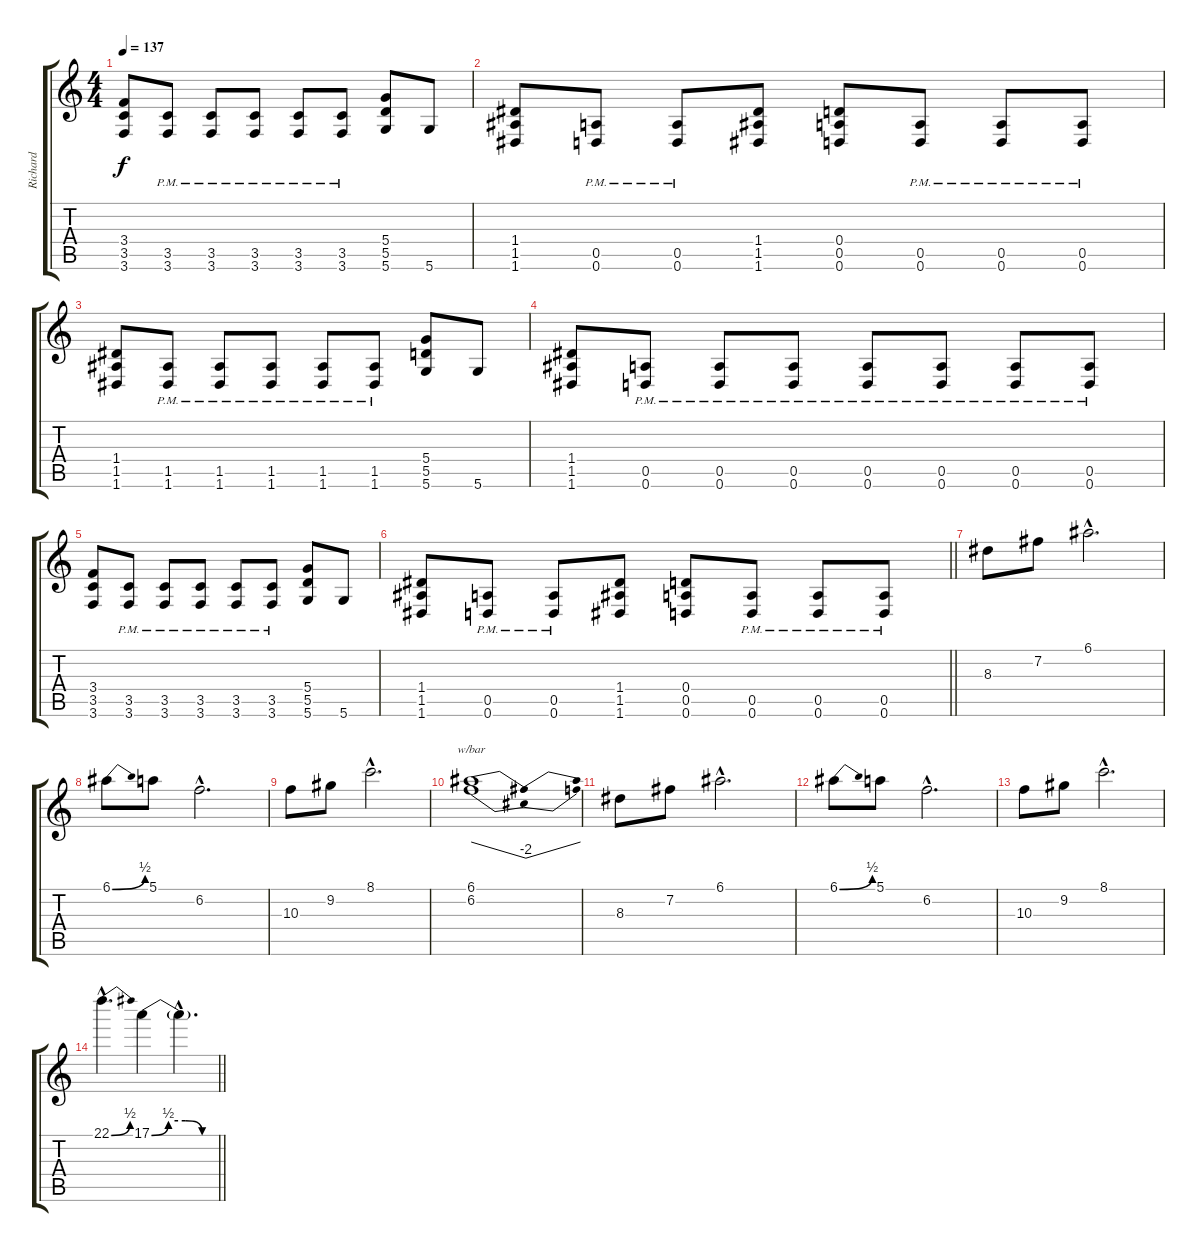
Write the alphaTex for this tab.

\track ("Richard" "Richard") {instrument distortionguitar}
\staff {score tabs}
\tuning (E4 B3 G3 D3 A2 D2) {hide}
\ts (4 4)
\tempo 137
\clef g2
\ks c
(3.4 3.5 3.6).8{dy f} (3.5{pm} 3.6{pm}).8 (3.5{pm} 3.6{pm}).8 (3.5{pm} 3.6{pm}).8 (3.5{pm} 3.6{pm}).8 (3.5{pm} 3.6{pm}).8 (5.4 5.5 5.6).8 5.6.8 |
(1.4 1.5 1.6).8 (0.5{pm} 0.6{pm}).8 (0.5{pm} 0.6{pm}).8 (1.4 1.5 1.6).8 (0.4 0.5 0.6).8 (0.5{pm} 0.6{pm}).8 (0.5{pm} 0.6{pm}).8 (0.5{pm} 0.6{pm}).8 |
(1.4 1.5 1.6).8 (1.5{pm} 1.6{pm}).8 (1.5{pm} 1.6{pm}).8 (1.5{pm} 1.6{pm}).8 (1.5{pm} 1.6{pm}).8 (1.5{pm} 1.6{pm}).8 (5.4 5.5 5.6).8 5.6.8 |
(1.4 1.5 1.6).8 (0.5{pm} 0.6{pm}).8 (0.5{pm} 0.6{pm}).8 (0.5{pm} 0.6{pm}).8 (0.5{pm} 0.6{pm}).8 (0.5{pm} 0.6{pm}).8 (0.5{pm} 0.6{pm}).8 (0.5{pm} 0.6{pm}).8 |
(3.4 3.5 3.6).8 (3.5{pm} 3.6{pm}).8 (3.5{pm} 3.6{pm}).8 (3.5{pm} 3.6{pm}).8 (3.5{pm} 3.6{pm}).8 (3.5{pm} 3.6{pm}).8 (5.4 5.5 5.6).8 5.6.8 |
\barLineRight lightlight
(1.4 1.5 1.6).8 (0.5{pm} 0.6{pm}).8 (0.5{pm} 0.6{pm}).8 (1.4 1.5 1.6).8 (0.4 0.5 0.6).8 (0.5{pm} 0.6{pm}).8 (0.5{pm} 0.6{pm}).8 (0.5{pm} 0.6{pm}).8 |
8.3.8 7.2.8 6.1{hac}.2{d} |
6.1{be (bend 0 0 60 2)}.8 5.1.8 6.2{hac}.2{d} |
10.3.8 9.2.8 8.1{hac}.2{d} |
(6.1 6.2).1{tbe (dip default 0 0 30 -8 60 0)} |
8.3.8 7.2.8 6.1{hac}.2{d} |
6.1{be (bend 0 0 60 2)}.8 5.1.8 6.2{hac}.2{d} |
10.3.8 9.2.8 8.1{hac}.2{d} |
\barLineRight lightlight
22.1{be (bend 0 0 60 2) hac}.4{d} 17.1{be (custom 0 0 15 2 30 2 45 0 60 0)}.4 17.1{hac t}.4{d}
